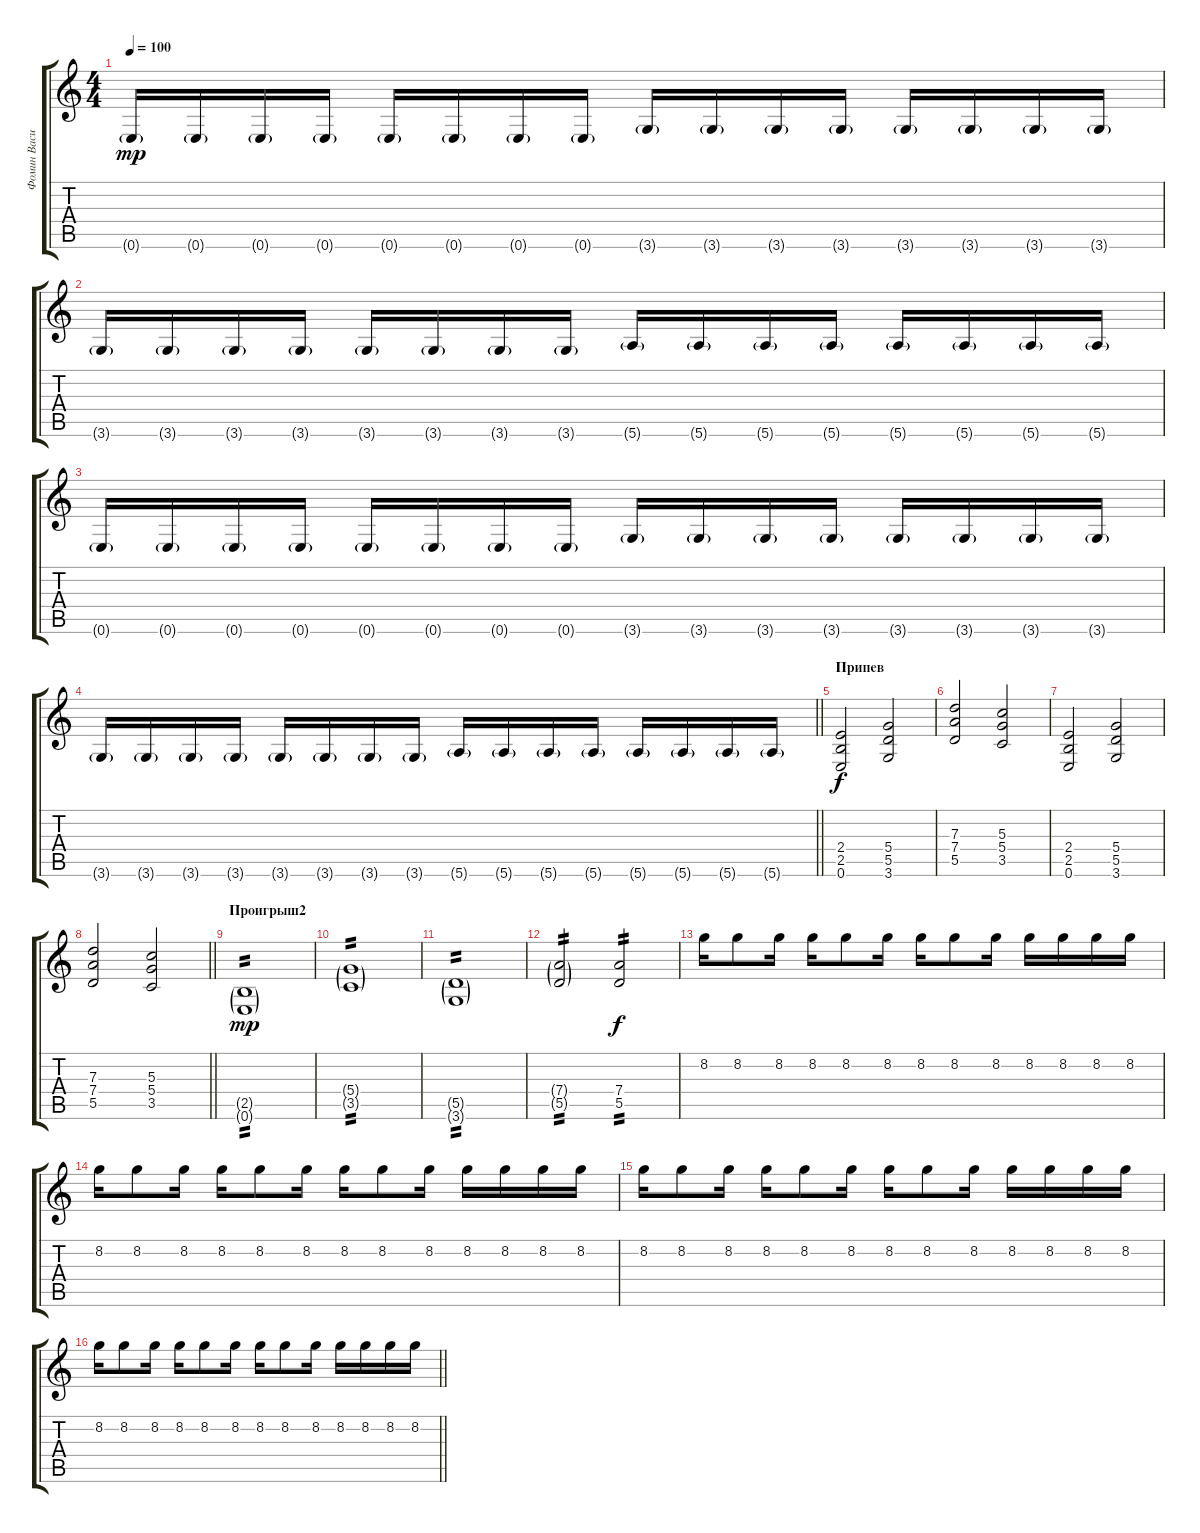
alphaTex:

\track ("Фомин Василий - ритм гитара" "Фомин Васи") {instrument distortionguitar}
\staff {score tabs}
\tuning (E4 B3 G3 D3 A2 E2) {hide}
\ts (4 4)
\tempo 100
\clef g2
\ks c
0.6{g}.16{dy mp} 0.6{g}.16 0.6{g}.16 0.6{g}.16 0.6{g}.16 0.6{g}.16 0.6{g}.16 0.6{g}.16 3.6{g}.16 3.6{g}.16 3.6{g}.16 3.6{g}.16 3.6{g}.16 3.6{g}.16 3.6{g}.16 3.6{g}.16 |
3.6{g}.16 3.6{g}.16 3.6{g}.16 3.6{g}.16 3.6{g}.16 3.6{g}.16 3.6{g}.16 3.6{g}.16 5.6{g}.16 5.6{g}.16 5.6{g}.16 5.6{g}.16 5.6{g}.16 5.6{g}.16 5.6{g}.16 5.6{g}.16 |
0.6{g}.16 0.6{g}.16 0.6{g}.16 0.6{g}.16 0.6{g}.16 0.6{g}.16 0.6{g}.16 0.6{g}.16 3.6{g}.16 3.6{g}.16 3.6{g}.16 3.6{g}.16 3.6{g}.16 3.6{g}.16 3.6{g}.16 3.6{g}.16 |
\barLineRight lightlight
3.6{g}.16 3.6{g}.16 3.6{g}.16 3.6{g}.16 3.6{g}.16 3.6{g}.16 3.6{g}.16 3.6{g}.16 5.6{g}.16 5.6{g}.16 5.6{g}.16 5.6{g}.16 5.6{g}.16 5.6{g}.16 5.6{g}.16 5.6{g}.16 |
\section ("" "Припев")
(2.4 2.5 0.6).2{dy f} (5.4 5.5 3.6).2 |
(7.3 7.4 5.5).2 (5.3 5.4 3.5).2 |
(2.4 2.5 0.6).2 (5.4 5.5 3.6).2 |
\barLineRight lightlight
(7.3 7.4 5.5).2 (5.3 5.4 3.5).2 |
\section ("" "Проигрыш2")
(2.5{g} 0.6{g}).1{tp 2 dy mp} |
(5.4{g} 3.5{g}).1{tp 2} |
(5.5{g} 3.6{g}).1{tp 2} |
(7.4{g} 5.5{g}).2{tp 2} (7.4 5.5).2{tp 2 dy f} |
8.2.16 8.2.8 8.2.16 8.2.16 8.2.8 8.2.16 8.2.16 8.2.8 8.2.16 8.2.16 8.2.16 8.2.16 8.2.16 |
8.2.16 8.2.8 8.2.16 8.2.16 8.2.8 8.2.16 8.2.16 8.2.8 8.2.16 8.2.16 8.2.16 8.2.16 8.2.16 |
8.2.16 8.2.8 8.2.16 8.2.16 8.2.8 8.2.16 8.2.16 8.2.8 8.2.16 8.2.16 8.2.16 8.2.16 8.2.16 |
\barLineRight lightlight
8.2.16 8.2.8 8.2.16 8.2.16 8.2.8 8.2.16 8.2.16 8.2.8 8.2.16 8.2.16 8.2.16 8.2.16 8.2.16
